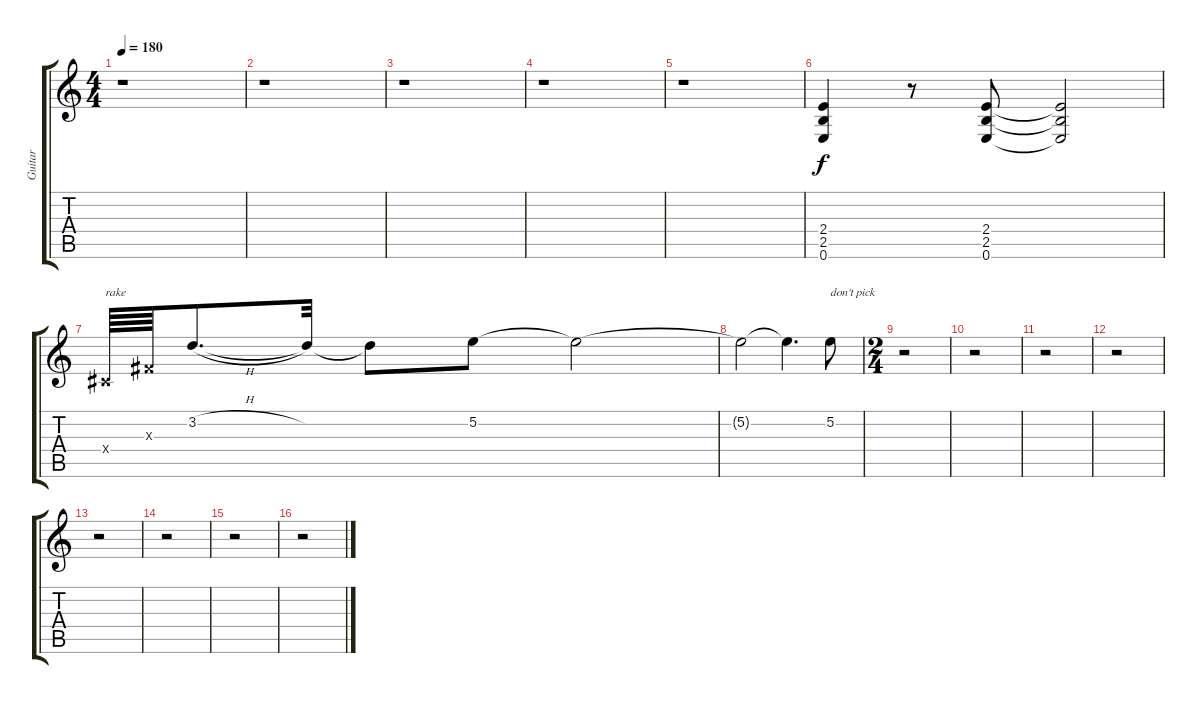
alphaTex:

\track ("Guitar " "Guitar ") {instrument distortionguitar}
\staff {score tabs}
\tuning (E4 B3 G3 D3 A2 E2) {hide}
\ts (4 4)
\tempo 180
\clef g2
\ks c
r.1{dy f} |
r.1 |
r.1 |
r.1 |
r.1 |
(2.4 2.5 0.6).4 r.8 (2.4 2.5 0.6).8 (2.4{t} 2.5{t} 0.6{t}).2 |
-1.4{x}.64{txt "rake"} -1.3{x}.64 3.2{h}.8{d} 3.2{t}.32 3.2{t}.8 5.2.8 5.2{t}.2 |
5.2{t}.2 5.2{t}.4{d} 5.2.8{txt "don't pick"} |
\ts (2 4)
r.2 |
r.2 |
r.2 |
r.2 |
r.2 |
r.2 |
r.2 |
r.2
